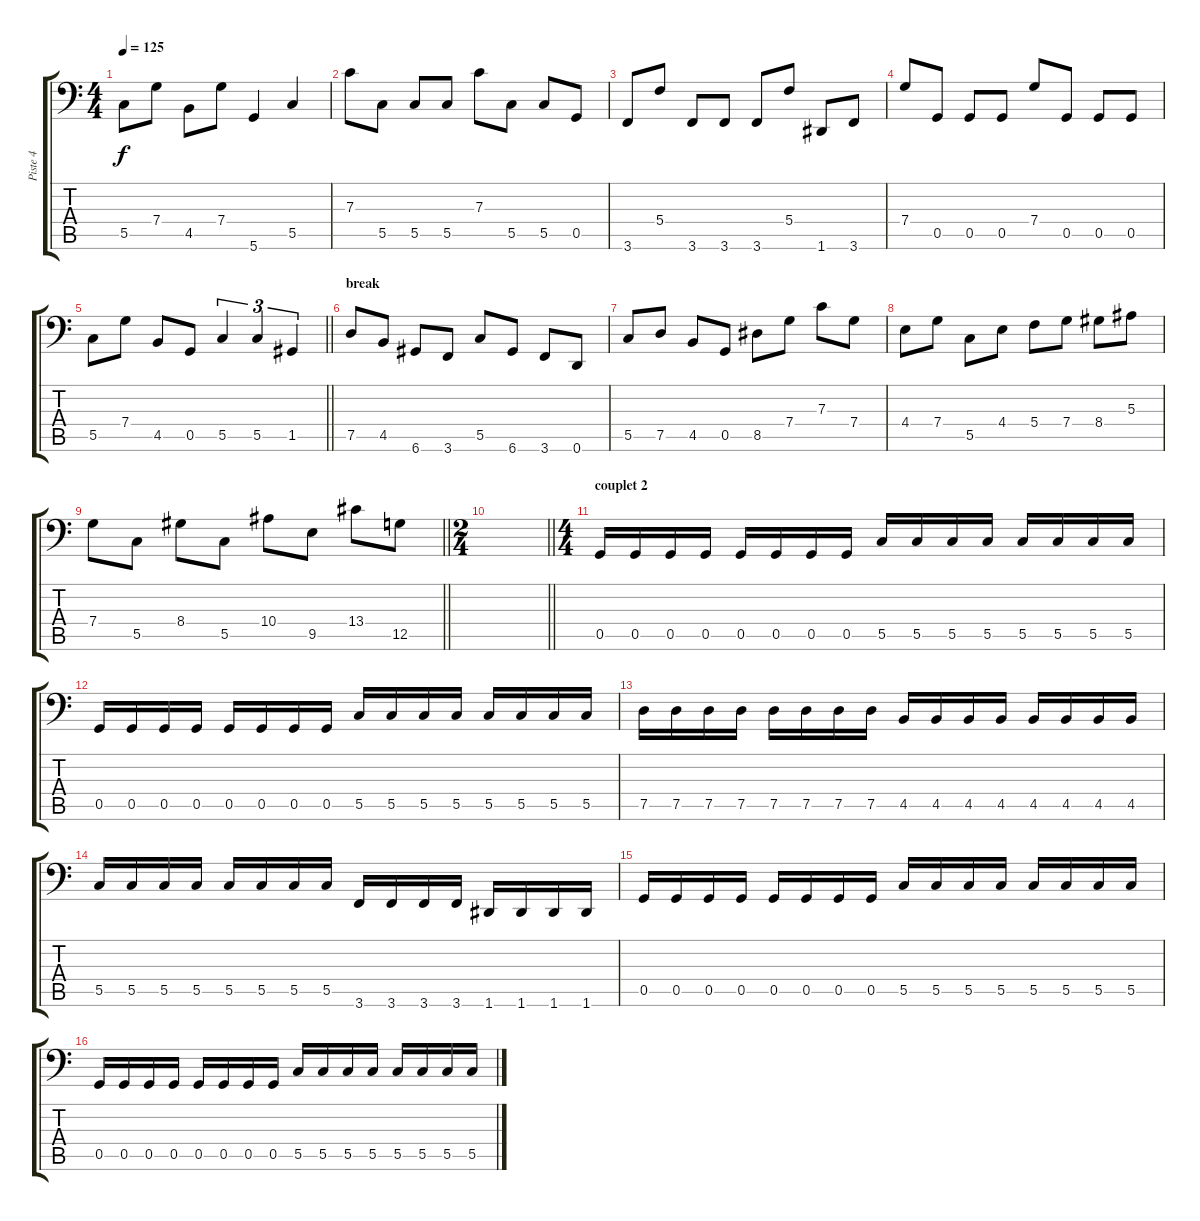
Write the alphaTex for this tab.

\track ("Piste 4" "Piste 4") {instrument electricbassfinger}
\staff {score tabs}
\tuning (D3 A2 F2 C2 G1 D1) {hide}
\ts (4 4)
\tempo 125
\clef f4
\ks c
5.5.8{dy f} 7.4.8 4.5.8 7.4.8 5.6.4 5.5.4 |
7.3.8 5.5.8 5.5.8 5.5.8 7.3.8 5.5.8 5.5.8 0.5.8 |
3.6.8 5.4.8 3.6.8 3.6.8 3.6.8 5.4.8 1.6.8 3.6.8 |
7.4.8 0.5.8 0.5.8 0.5.8 7.4.8 0.5.8 0.5.8 0.5.8 |
\barLineRight lightlight
5.5.8 7.4.8 4.5.8 0.5.8 5.5.4{tu (3 2)} 5.5.4{tu (3 2)} 1.5.4{tu (3 2)} |
\section ("" "break")
7.5.8 4.5.8 6.6.8 3.6.8 5.5.8 6.6.8 3.6.8 0.6.8 |
5.5.8 7.5.8 4.5.8 0.5.8 8.5.8 7.4.8 7.3.8 7.4.8 |
4.4.8 7.4.8 5.5.8 4.4.8 5.4.8 7.4.8 8.4.8 5.3.8 |
\barLineRight lightlight
7.4.8 5.5.8 8.4.8 5.5.8 10.4.8 9.5.8 13.4.8 12.5.8 |
\ts (2 4)
\barLineRight lightlight
|
\ts (4 4)
\section ("" "couplet 2")
0.5.16 0.5.16 0.5.16 0.5.16 0.5.16 0.5.16 0.5.16 0.5.16 5.5.16 5.5.16 5.5.16 5.5.16 5.5.16 5.5.16 5.5.16 5.5.16 |
0.5.16 0.5.16 0.5.16 0.5.16 0.5.16 0.5.16 0.5.16 0.5.16 5.5.16 5.5.16 5.5.16 5.5.16 5.5.16 5.5.16 5.5.16 5.5.16 |
7.5.16 7.5.16 7.5.16 7.5.16 7.5.16 7.5.16 7.5.16 7.5.16 4.5.16 4.5.16 4.5.16 4.5.16 4.5.16 4.5.16 4.5.16 4.5.16 |
5.5.16 5.5.16 5.5.16 5.5.16 5.5.16 5.5.16 5.5.16 5.5.16 3.6.16 3.6.16 3.6.16 3.6.16 1.6.16 1.6.16 1.6.16 1.6.16 |
0.5.16 0.5.16 0.5.16 0.5.16 0.5.16 0.5.16 0.5.16 0.5.16 5.5.16 5.5.16 5.5.16 5.5.16 5.5.16 5.5.16 5.5.16 5.5.16 |
0.5.16 0.5.16 0.5.16 0.5.16 0.5.16 0.5.16 0.5.16 0.5.16 5.5.16 5.5.16 5.5.16 5.5.16 5.5.16 5.5.16 5.5.16 5.5.16
